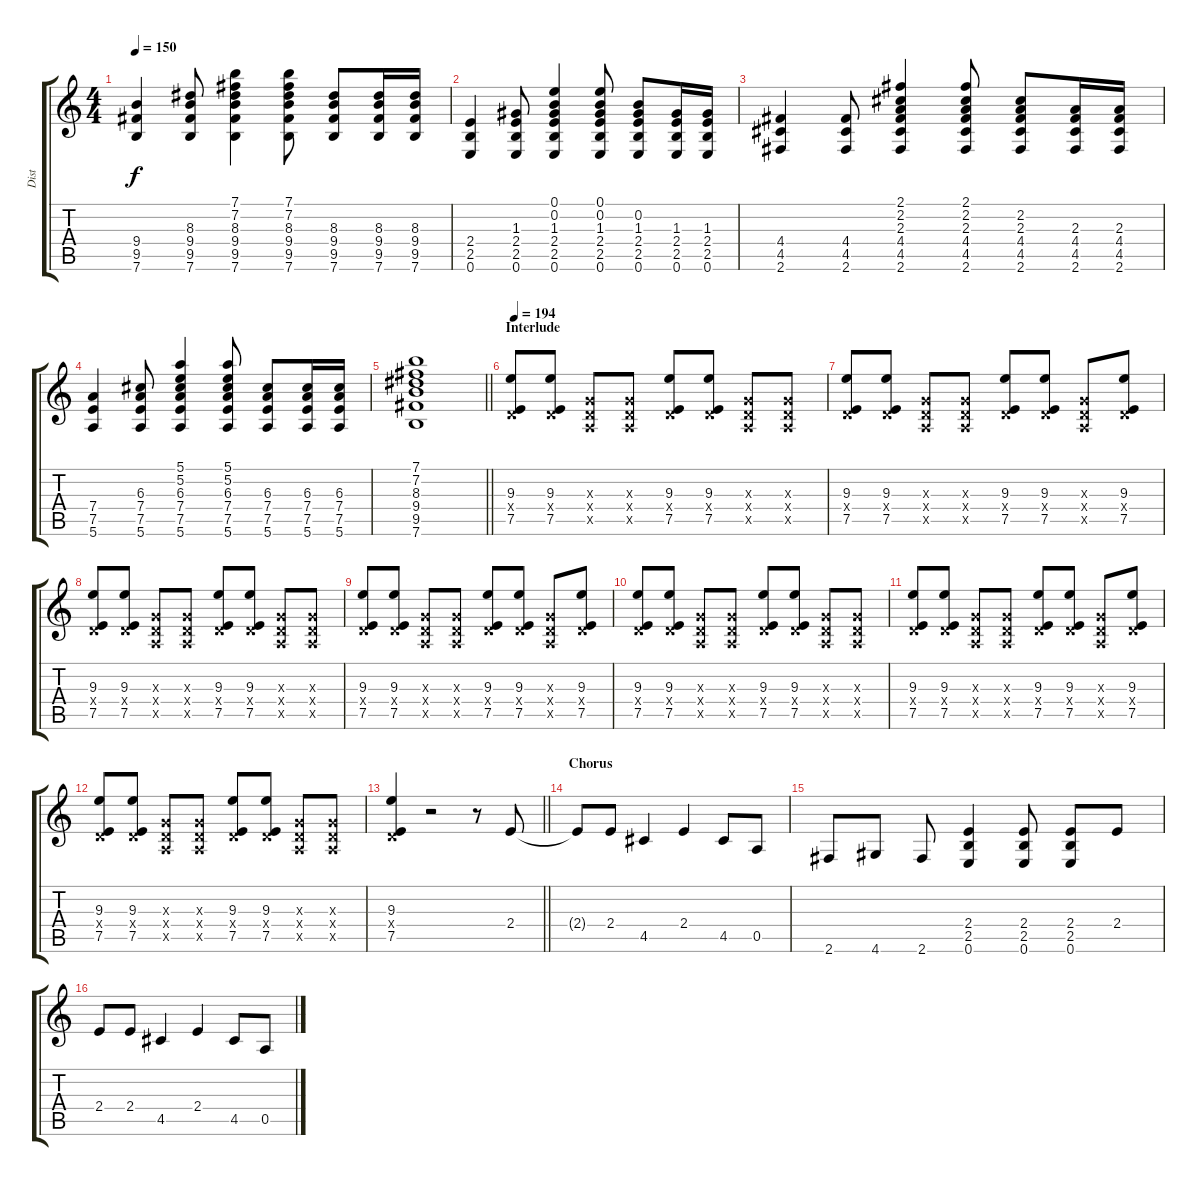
\track ("Dist" "Dist") {solo instrument electricguitarclean}
\staff {score tabs}
\tuning (E4 B3 G3 D3 A2 E2) {hide}
\ts (4 4)
\tempo 150
\clef g2
\ks c
(9.4 9.5 7.6).4{dy f} (8.3 9.4 9.5 7.6).8 (7.1 7.2 8.3 9.4 9.5 7.6).4 (7.1 7.2 8.3 9.4 9.5 7.6).8 (8.3 9.4 9.5 7.6).8 (8.3 9.4 9.5 7.6).16 (8.3 9.4 9.5 7.6).16 |
(2.4 2.5 0.6).4 (1.3 2.4 2.5 0.6).8 (0.1 0.2 1.3 2.4 2.5 0.6).4 (0.1 0.2 1.3 2.4 2.5 0.6).8 (0.2 1.3 2.4 2.5 0.6).8 (1.3 2.4 2.5 0.6).16 (1.3 2.4 2.5 0.6).16 |
(4.4 4.5 2.6).4 (4.4 4.5 2.6).8 (2.1 2.2 2.3 4.4 4.5 2.6).4 (2.1 2.2 2.3 4.4 4.5 2.6).8 (2.2 2.3 4.4 4.5 2.6).8 (2.3 4.4 4.5 2.6).16 (2.3 4.4 4.5 2.6).16 |
(7.4 7.5 5.6).4 (6.3 7.4 7.5 5.6).8 (5.1 5.2 6.3 7.4 7.5 5.6).4 (5.1 5.2 6.3 7.4 7.5 5.6).8 (6.3 7.4 7.5 5.6).8 (6.3 7.4 7.5 5.6).16 (6.3 7.4 7.5 5.6).16 |
\barLineRight lightlight
(7.1 7.2 8.3 9.4 9.5 7.6).1 |
\section ("" "Interlude")
\tempo 194
(9.3 0.4{x} 7.5).8{instrument overdrivenguitar} (9.3 0.4{x} 7.5).8 (0.3{x} 0.4{x} 0.5{x}).8 (0.3{x} 0.4{x} 0.5{x}).8 (9.3 0.4{x} 7.5).8 (9.3 0.4{x} 7.5).8 (0.3{x} 0.4{x} 0.5{x}).8 (0.3{x} 0.4{x} 0.5{x}).8 |
(9.3 0.4{x} 7.5).8 (9.3 0.4{x} 7.5).8 (0.3{x} 0.4{x} 0.5{x}).8 (0.3{x} 0.4{x} 0.5{x}).8 (9.3 0.4{x} 7.5).8 (9.3 0.4{x} 7.5).8 (0.3{x} 0.4{x} 0.5{x}).8 (9.3 0.4{x} 7.5).8 |
(9.3 0.4{x} 7.5).8 (9.3 0.4{x} 7.5).8 (0.3{x} 0.4{x} 0.5{x}).8 (0.3{x} 0.4{x} 0.5{x}).8 (9.3 0.4{x} 7.5).8 (9.3 0.4{x} 7.5).8 (0.3{x} 0.4{x} 0.5{x}).8 (0.3{x} 0.4{x} 0.5{x}).8 |
(9.3 0.4{x} 7.5).8 (9.3 0.4{x} 7.5).8 (0.3{x} 0.4{x} 0.5{x}).8 (0.3{x} 0.4{x} 0.5{x}).8 (9.3 0.4{x} 7.5).8 (9.3 0.4{x} 7.5).8 (0.3{x} 0.4{x} 0.5{x}).8 (9.3 0.4{x} 7.5).8 |
(9.3 0.4{x} 7.5).8 (9.3 0.4{x} 7.5).8 (0.3{x} 0.4{x} 0.5{x}).8 (0.3{x} 0.4{x} 0.5{x}).8 (9.3 0.4{x} 7.5).8 (9.3 0.4{x} 7.5).8 (0.3{x} 0.4{x} 0.5{x}).8 (0.3{x} 0.4{x} 0.5{x}).8 |
(9.3 0.4{x} 7.5).8 (9.3 0.4{x} 7.5).8 (0.3{x} 0.4{x} 0.5{x}).8 (0.3{x} 0.4{x} 0.5{x}).8 (9.3 0.4{x} 7.5).8 (9.3 0.4{x} 7.5).8 (0.3{x} 0.4{x} 0.5{x}).8 (9.3 0.4{x} 7.5).8 |
(9.3 0.4{x} 7.5).8 (9.3 0.4{x} 7.5).8 (0.3{x} 0.4{x} 0.5{x}).8 (0.3{x} 0.4{x} 0.5{x}).8 (9.3 0.4{x} 7.5).8 (9.3 0.4{x} 7.5).8 (0.3{x} 0.4{x} 0.5{x}).8 (0.3{x} 0.4{x} 0.5{x}).8 |
\barLineRight lightlight
(9.3 0.4{x} 7.5).4 r.2 r.8 2.4.8 |
\section ("" "Chorus")
2.4{t}.8 2.4.8 4.5.4 2.4.4 4.5.8 0.5.8 |
2.6.8 4.6.8 2.6.8 (2.4 2.5 0.6).4 (2.4 2.5 0.6).8 (2.4 2.5 0.6).8 2.4.8 |
2.4.8 2.4.8 4.5.4 2.4.4 4.5.8 0.5.8
